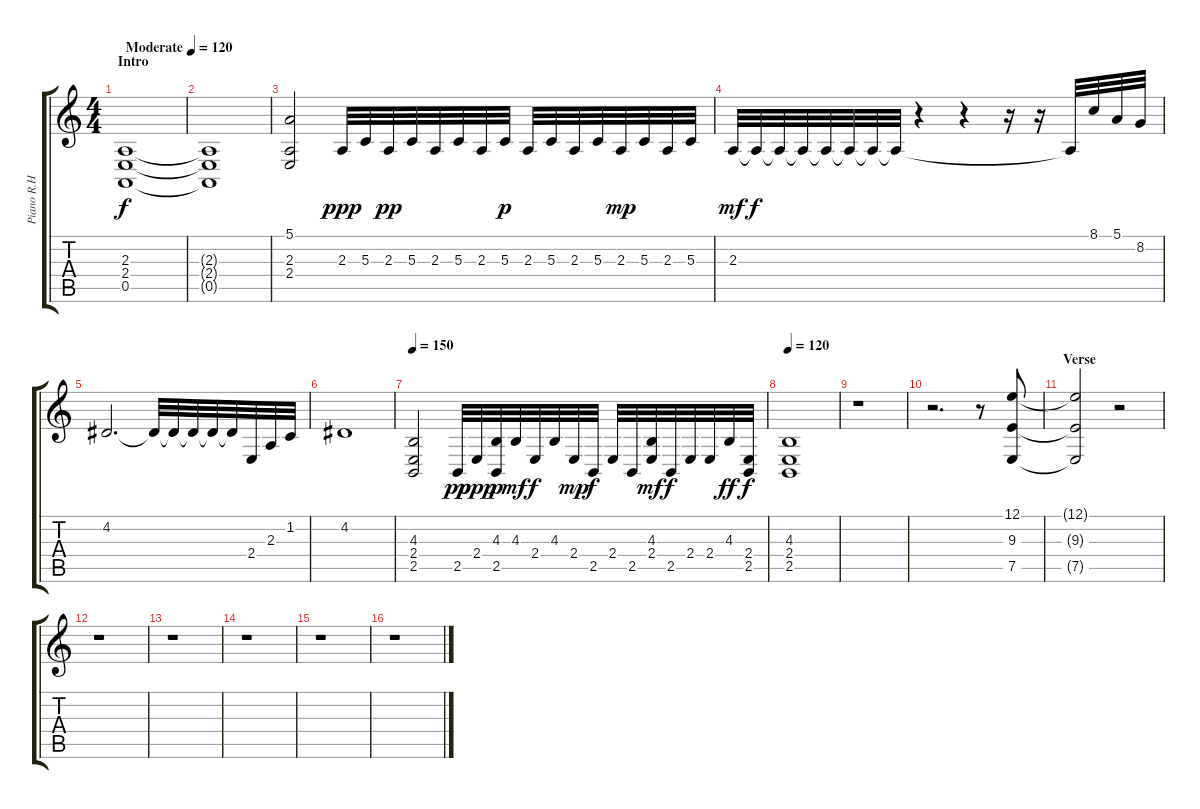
\track ("Piano R.H" "Piano R.H") {instrument acousticgrandpiano}
\staff {score tabs}
\tuning (E4 B3 G3 D3 A2 E2) {hide}
\ts (4 4)
\section ("" "Intro")
\tempo (120 "Moderate")
\clef g2
\ks c
(2.3 2.4 0.5).1{dy f instrument acousticgrandpiano} |
(2.3{t} 2.4{t} 0.5{t}).1 |
(5.1 2.3 2.4).2 2.3.32{dy ppp} 5.3.32 2.3.32{dy pp} 5.3.32 2.3.32 5.3.32 2.3.32 5.3.32{dy p} 2.3.32 5.3.32 2.3.32 5.3.32 2.3.32{dy mp} 5.3.32 2.3.32 5.3.32 |
2.3.32{dy mf} 2.3{t}.32{dy f} 2.3{t}.32 2.3{t}.32 2.3{t}.32 2.3{t}.32 2.3{t}.32 2.3{t}.32 r.4 r.4 r.16 r.16 2.3{t}.32 8.1.32 5.1.32 8.2.32 |
4.2.2{d} 4.2{t}.32 4.2{t}.32 4.2{t}.32 4.2{t}.32 4.2{t}.32 2.4.32 2.3.32 1.2.32 |
4.2.1 |
\tempo 150
(4.3 2.4 2.5).2 2.5.32{dy pp} 2.4.32{dy ppp} (4.3 2.5).32{dy p} 4.3.32{dy mf} 2.4.32{dy f} 4.3.32 2.4.32{dy mp} 2.5.32{dy f} 2.4.32 2.5.32 (4.3 2.4).32{dy mf} 2.5.32{dy f} 2.4.32 2.4.32 4.3.32{dy ff} (2.4 2.5).32{dy f} |
\tempo 120
(4.3 2.4 2.5).1 |
r.1 |
r.2{d} r.8 (12.1 9.3 7.5).8 |
\section ("" "Verse")
(12.1{t} 9.3{t} 7.5{t}).2 r.2 |
r.1 |
r.1 |
r.1 |
r.1 |
r.1
